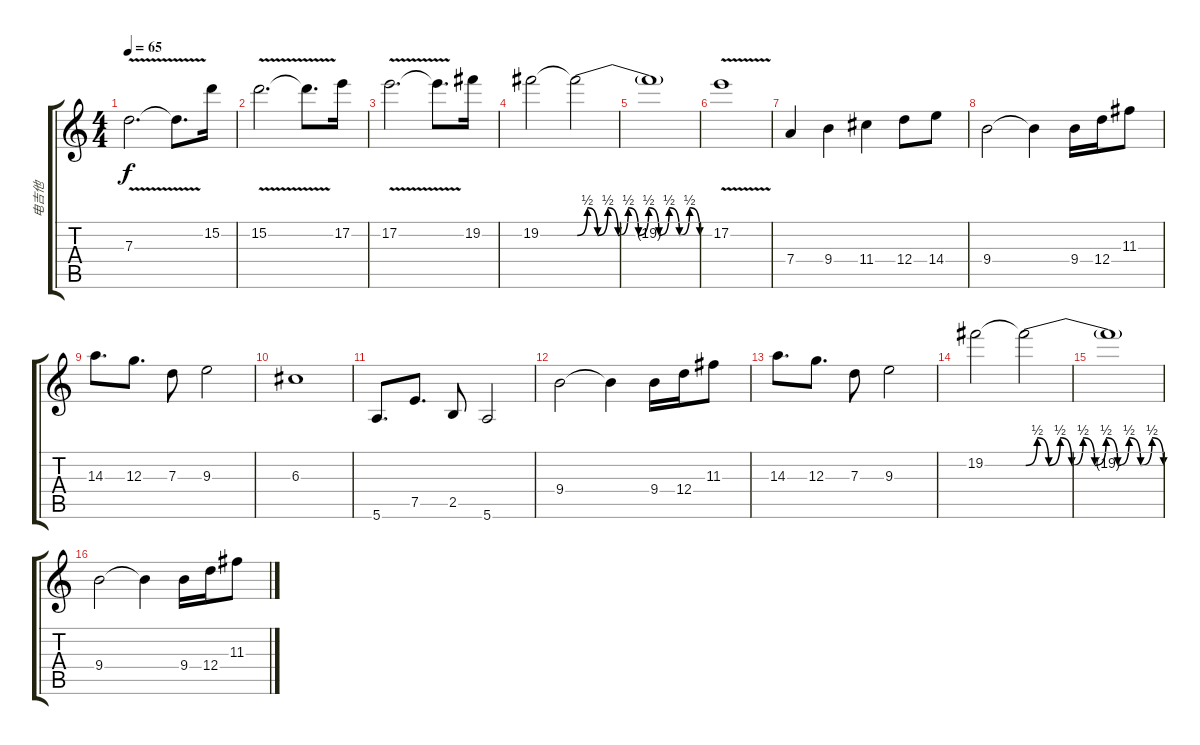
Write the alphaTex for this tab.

\track ("电吉他" "电吉他") {instrument electricguitarclean}
\staff {score tabs}
\tuning (E4 B3 G3 D3 A2 E2) {hide}
\ts (4 4)
\tempo 65
\clef g2
\ks c
7.3{v}.2{d dy f} 7.3{t}.8{d} 15.2.16 |
15.2{v}.2{d} 15.2{t}.8{d} 17.2.16 |
17.2{v}.2{d} 17.2{t}.8{d} 19.2.16 |
19.2.2 19.2{be (custom 0 0 5 2 10 0 15 2 20 0 25 2 30 0 35 2 40 0 45 2 50 0 55 2 60 0) t}.2 |
19.2{t}.1 |
17.2{v}.1 |
7.4.4 9.4.4 11.4.4 12.4.8 14.4.8 |
9.4.2 9.4{t}.4 9.4.16 12.4.16 11.3.8 |
14.3.8{d} 12.3.8{d} 7.3.8 9.3.2 |
6.3.1 |
5.6.8{d} 7.5.8{d} 2.5.8 5.6.2 |
9.4.2 9.4{t}.4 9.4.16 12.4.16 11.3.8 |
14.3.8{d} 12.3.8{d} 7.3.8 9.3.2 |
19.2.2 19.2{be (custom 0 0 5 2 10 0 15 2 20 0 25 2 30 0 35 2 40 0 45 2 50 0 55 2 60 0) t}.2 |
19.2{t}.1 |
9.4.2 9.4{t}.4 9.4.16 12.4.16 11.3.8
